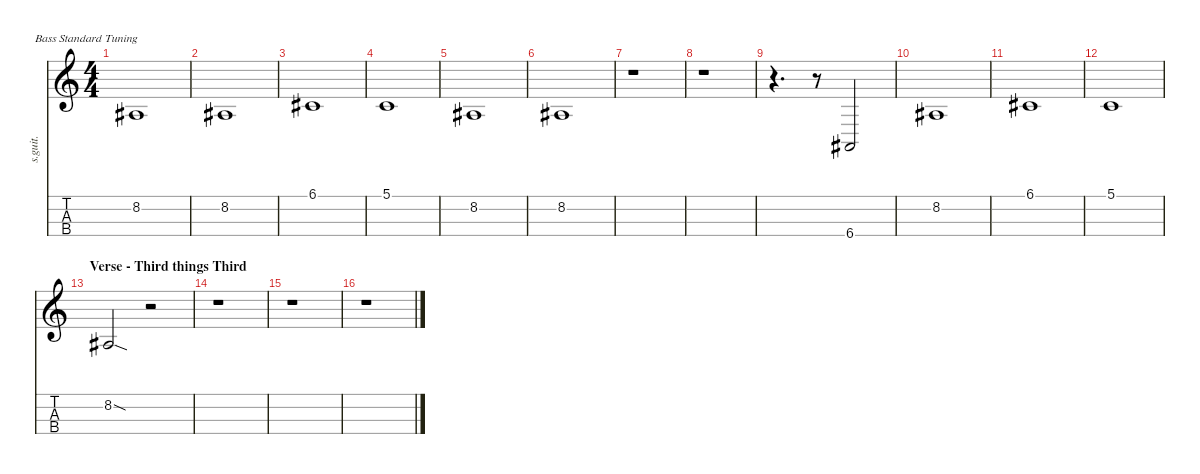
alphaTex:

\defaultSystemsLayout 4
\hideDynamics
\bracketExtendMode nobrackets
\track ("Ben McKee - Bass" "s.guit.") {instrument electricbasspick}
\staff {score tabs}
\tuning (G2 D2 A1 E1)
\ts (4 4)
\tempo (125 hide)
\clef g2
\ks c
8.2{acc #}.1{lyrics (0 "") lyrics (1 "") lyrics (2 "") lyrics (3 "") lyrics (4 "") dy f} |
8.2{acc #}.1{lyrics (0 "") lyrics (1 "") lyrics (2 "") lyrics (3 "") lyrics (4 "")} |
6.1{acc #}.1{lyrics (0 "") lyrics (1 "") lyrics (2 "") lyrics (3 "") lyrics (4 "")} |
5.1.1{lyrics (0 "") lyrics (1 "") lyrics (2 "") lyrics (3 "") lyrics (4 "")} |
8.2{acc #}.1{lyrics (0 "") lyrics (1 "") lyrics (2 "") lyrics (3 "") lyrics (4 "")} |
8.2{acc #}.1{lyrics (0 "") lyrics (1 "") lyrics (2 "") lyrics (3 "") lyrics (4 "")} |
r.1 |
r.1 |
r.4{d} r.8 6.4{acc #}.2{lyrics (0 "") lyrics (1 "") lyrics (2 "") lyrics (3 "") lyrics (4 "")} |
8.2{acc #}.1{lyrics (0 "") lyrics (1 "") lyrics (2 "") lyrics (3 "") lyrics (4 "")} |
6.1{acc #}.1{lyrics (0 "") lyrics (1 "") lyrics (2 "") lyrics (3 "") lyrics (4 "")} |
5.1.1{lyrics (0 "") lyrics (1 "") lyrics (2 "") lyrics (3 "") lyrics (4 "")} |
\section ("" "Verse - Third things Third")
8.2{sod acc #}.2{lyrics (0 "") lyrics (1 "") lyrics (2 "") lyrics (3 "") lyrics (4 "")} r.2 |
r.1 |
r.1 |
r.1
